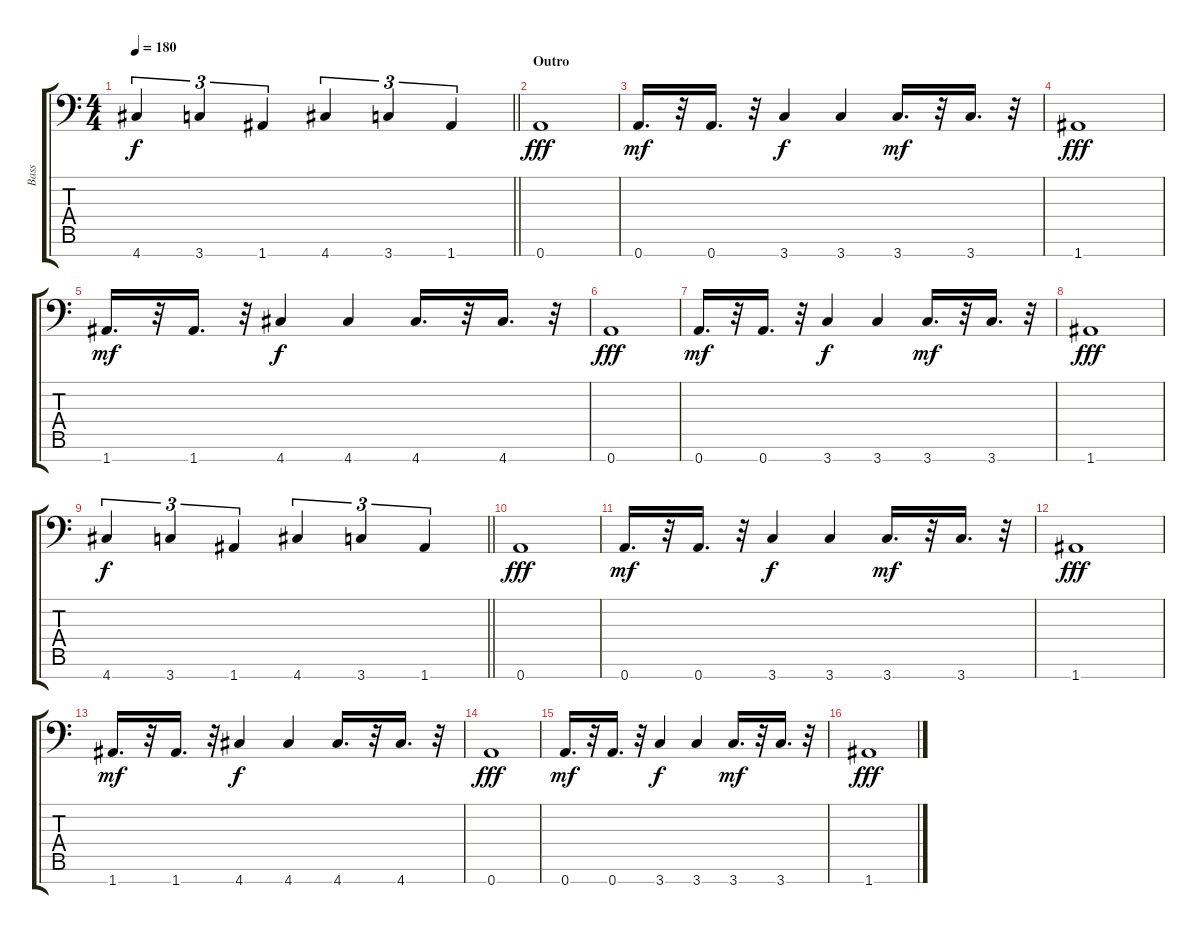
\track ("Bass" "Bass") {instrument electricbasspick}
\staff {score tabs}
\tuning (E4 B3 G3 D3 A2 E2 A1) {hide}
\ts (4 4)
\tempo 180
\clef f4
\barLineRight lightlight
\ks c
4.7.4{tu (3 2) dy f} 3.7.4{tu (3 2)} 1.7.4{tu (3 2)} 4.7.4{tu (3 2)} 3.7.4{tu (3 2)} 1.7.4{tu (3 2)} |
\section ("" "Outro")
0.7.1{dy fff} |
0.7.16{d dy mf} r.32 0.7.16{d} r.32 3.7.4{dy f} 3.7.4 3.7.16{d dy mf} r.32 3.7.16{d} r.32 |
1.7.1{dy fff} |
1.7.16{d dy mf} r.32 1.7.16{d} r.32 4.7.4{dy f} 4.7.4 4.7.16{d} r.32 4.7.16{d} r.32 |
0.7.1{dy fff} |
0.7.16{d dy mf} r.32 0.7.16{d} r.32 3.7.4{dy f} 3.7.4 3.7.16{d dy mf} r.32 3.7.16{d} r.32 |
1.7.1{dy fff} |
\barLineRight lightlight
4.7.4{tu (3 2) dy f} 3.7.4{tu (3 2)} 1.7.4{tu (3 2)} 4.7.4{tu (3 2)} 3.7.4{tu (3 2)} 1.7.4{tu (3 2)} |
0.7.1{dy fff} |
0.7.16{d dy mf} r.32 0.7.16{d} r.32 3.7.4{dy f} 3.7.4 3.7.16{d dy mf} r.32 3.7.16{d} r.32 |
1.7.1{dy fff} |
1.7.16{d dy mf} r.32 1.7.16{d} r.32 4.7.4{dy f} 4.7.4 4.7.16{d} r.32 4.7.16{d} r.32 |
0.7.1{dy fff} |
0.7.16{d dy mf} r.32 0.7.16{d} r.32 3.7.4{dy f} 3.7.4 3.7.16{d dy mf} r.32 3.7.16{d} r.32 |
1.7.1{dy fff}
